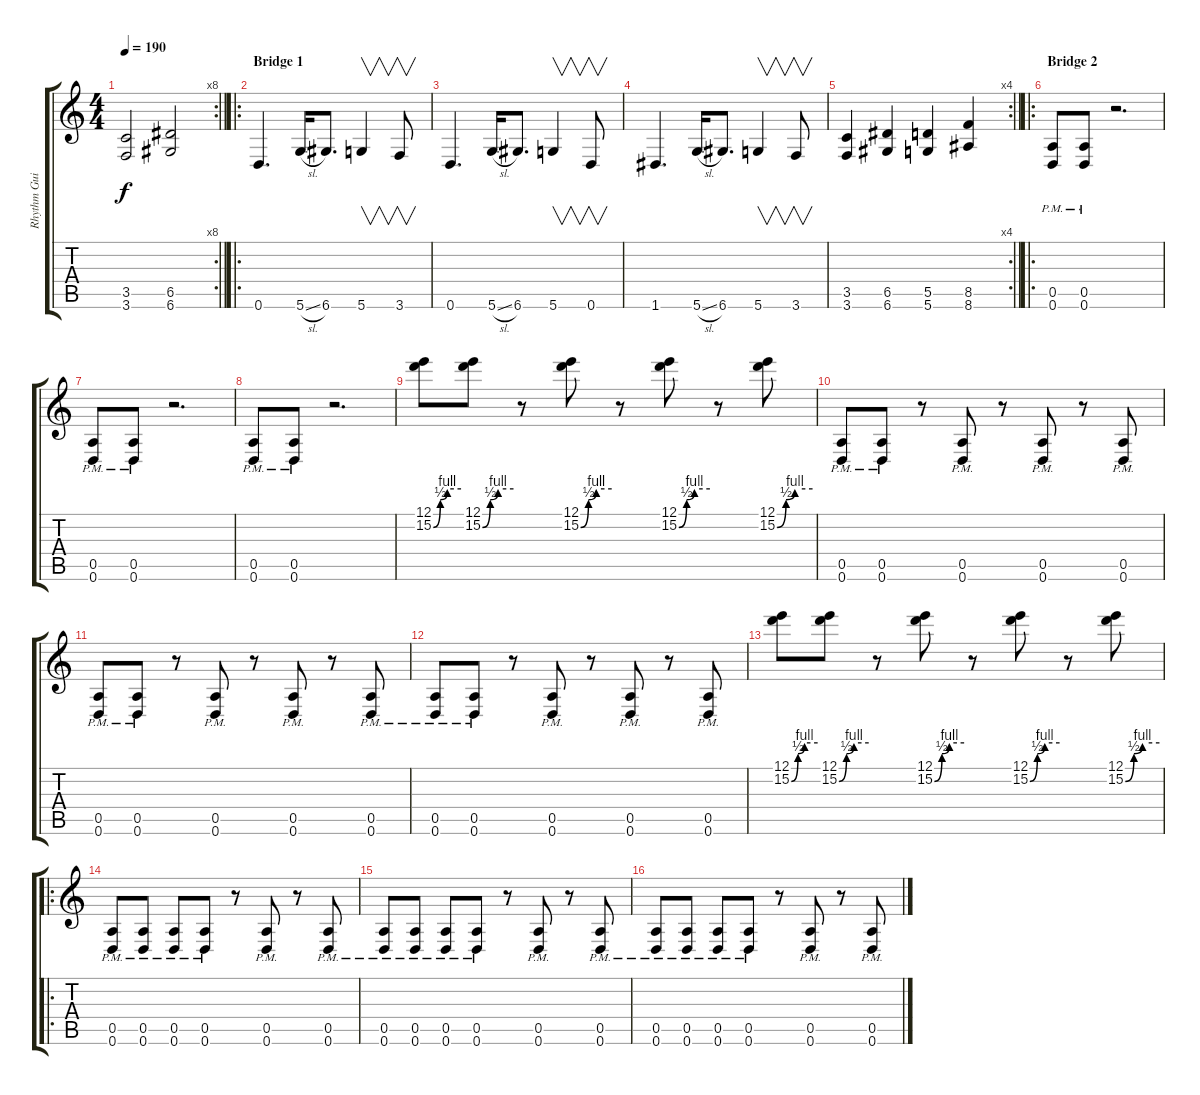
\track ("Rhythm Guitar" "Rhythm Gui") {instrument distortionguitar}
\staff {score tabs}
\tuning (E4 B3 G3 D3 A2 D2) {hide}
\rc 8
\ts (4 4)
\tempo 190
\clef g2
\barLineRight lightlight
\ks c
(3.5 3.6).2{dy f} (6.5 6.6).2 |
\ro
\section ("" "Bridge 1")
0.6.4{d} 5.6{sl}.16 6.6.8{d} 5.6.4{v} 3.6.8{v} |
0.6.4{d} 5.6{sl}.16 6.6.8{d} 5.6.4{v} 0.6.8{v} |
1.6.4{d} 5.6{sl}.16 6.6.8{d} 5.6.4{v} 3.6.8{v} |
\rc 4
\barLineRight lightlight
(3.5 3.6).4 (6.5 6.6).4 (5.5 5.6).4 (8.5 8.6).4 |
\ro
\section ("" "Bridge 2")
(0.5{pm} 0.6{pm}).8 (0.5{pm} 0.6{pm}).8 r.2{d} |
(0.5{pm} 0.6{pm}).8 (0.5{pm} 0.6{pm}).8 r.2{d} |
(0.5{pm} 0.6{pm}).8 (0.5{pm} 0.6{pm}).8 r.2{d} |
(12.1 15.2{be (custom 0 0 15 2 30 4 60 4)}).8 (12.1 15.2{be (custom 0 0 15 2 30 4 60 4)}).8 r.8 (12.1 15.2{be (custom 0 0 15 2 30 4 60 4)}).8 r.8 (12.1 15.2{be (custom 0 0 15 2 30 4 60 4)}).8 r.8 (12.1 15.2{be (custom 0 0 15 2 30 4 60 4)}).8 |
(0.5{pm} 0.6{pm}).8 (0.5{pm} 0.6{pm}).8 r.8 (0.5{pm} 0.6{pm}).8 r.8 (0.5{pm} 0.6{pm}).8 r.8 (0.5{pm} 0.6{pm}).8 |
(0.5{pm} 0.6{pm}).8 (0.5{pm} 0.6{pm}).8 r.8 (0.5{pm} 0.6{pm}).8 r.8 (0.5{pm} 0.6{pm}).8 r.8 (0.5{pm} 0.6{pm}).8 |
(0.5{pm} 0.6{pm}).8 (0.5{pm} 0.6{pm}).8 r.8 (0.5{pm} 0.6{pm}).8 r.8 (0.5{pm} 0.6{pm}).8 r.8 (0.5{pm} 0.6{pm}).8 |
(12.1 15.2{be (custom 0 0 15 2 30 4 60 4)}).8 (12.1 15.2{be (custom 0 0 15 2 30 4 60 4)}).8 r.8 (12.1 15.2{be (custom 0 0 15 2 30 4 60 4)}).8 r.8 (12.1 15.2{be (custom 0 0 15 2 30 4 60 4)}).8 r.8 (12.1 15.2{be (custom 0 0 15 2 30 4 60 4)}).8 |
\ro
(0.5{pm} 0.6{pm}).8 (0.5{pm} 0.6{pm}).8 (0.5{pm} 0.6{pm}).8 (0.5{pm} 0.6{pm}).8 r.8 (0.5{pm} 0.6{pm}).8 r.8 (0.5{pm} 0.6{pm}).8 |
(0.5{pm} 0.6{pm}).8 (0.5{pm} 0.6{pm}).8 (0.5{pm} 0.6{pm}).8 (0.5{pm} 0.6{pm}).8 r.8 (0.5{pm} 0.6{pm}).8 r.8 (0.5{pm} 0.6{pm}).8 |
(0.5{pm} 0.6{pm}).8 (0.5{pm} 0.6{pm}).8 (0.5{pm} 0.6{pm}).8 (0.5{pm} 0.6{pm}).8 r.8 (0.5{pm} 0.6{pm}).8 r.8 (0.5{pm} 0.6{pm}).8
